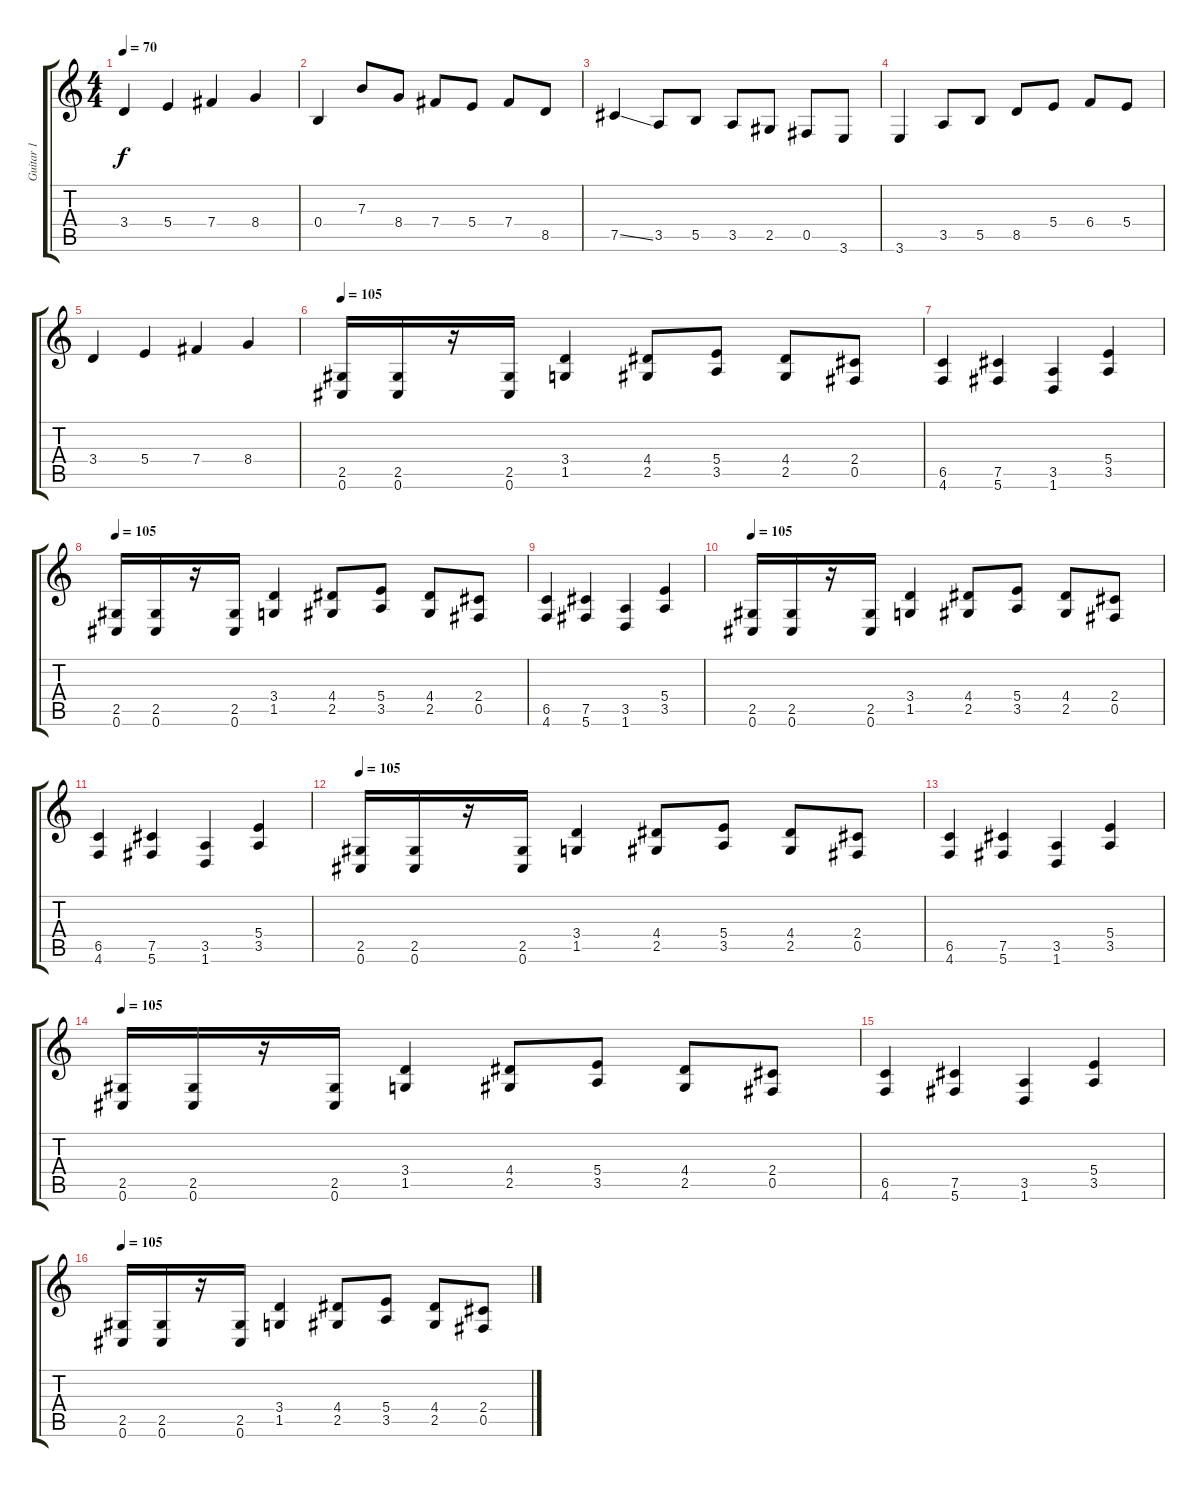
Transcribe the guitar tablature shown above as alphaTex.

\track ("Guitar 1" "Guitar 1") {instrument distortionguitar}
\staff {score tabs}
\tuning (Db4 Ab3 E3 B2 Gb2 Db2) {hide}
\ts (4 4)
\tempo 70
\clef g2
\ks c
3.4.4{dy f} 5.4.4 7.4.4 8.4.4 |
0.4.4 7.3.8 8.4.8 7.4.8 5.4.8 7.4.8 8.5.8 |
7.5{ss}.4 3.5.8 5.5.8 3.5.8 2.5.8 0.5.8 3.6.8 |
3.6.4 3.5.8 5.5.8 8.5.8 5.4.8 6.4.8 5.4.8 |
3.4.4 5.4.4 7.4.4 8.4.4 |
\tempo 105
(2.5 0.6).16{balance 3 instrument distortionguitar} (2.5 0.6).16 r.16 (2.5 0.6).16 (3.4 1.5).4 (4.4 2.5).8 (5.4 3.5).8 (4.4 2.5).8 (2.4 0.5).8 |
(6.5 4.6).4 (7.5 5.6).4 (3.5 1.6).4 (5.4 3.5).4 |
\tempo 105
(2.5 0.6).16{balance 3 instrument distortionguitar} (2.5 0.6).16 r.16 (2.5 0.6).16 (3.4 1.5).4 (4.4 2.5).8 (5.4 3.5).8 (4.4 2.5).8 (2.4 0.5).8 |
(6.5 4.6).4 (7.5 5.6).4 (3.5 1.6).4 (5.4 3.5).4 |
\tempo 105
(2.5 0.6).16{balance 3 instrument distortionguitar} (2.5 0.6).16 r.16 (2.5 0.6).16 (3.4 1.5).4 (4.4 2.5).8 (5.4 3.5).8 (4.4 2.5).8 (2.4 0.5).8 |
(6.5 4.6).4 (7.5 5.6).4 (3.5 1.6).4 (5.4 3.5).4 |
\tempo 105
(2.5 0.6).16{balance 3 instrument distortionguitar} (2.5 0.6).16 r.16 (2.5 0.6).16 (3.4 1.5).4 (4.4 2.5).8 (5.4 3.5).8 (4.4 2.5).8 (2.4 0.5).8 |
(6.5 4.6).4 (7.5 5.6).4 (3.5 1.6).4 (5.4 3.5).4 |
\tempo 105
(2.5 0.6).16{balance 3 instrument distortionguitar} (2.5 0.6).16 r.16 (2.5 0.6).16 (3.4 1.5).4 (4.4 2.5).8 (5.4 3.5).8 (4.4 2.5).8 (2.4 0.5).8 |
(6.5 4.6).4 (7.5 5.6).4 (3.5 1.6).4 (5.4 3.5).4 |
\tempo 105
(2.5 0.6).16{balance 3 instrument distortionguitar} (2.5 0.6).16 r.16 (2.5 0.6).16 (3.4 1.5).4 (4.4 2.5).8 (5.4 3.5).8 (4.4 2.5).8 (2.4 0.5).8
